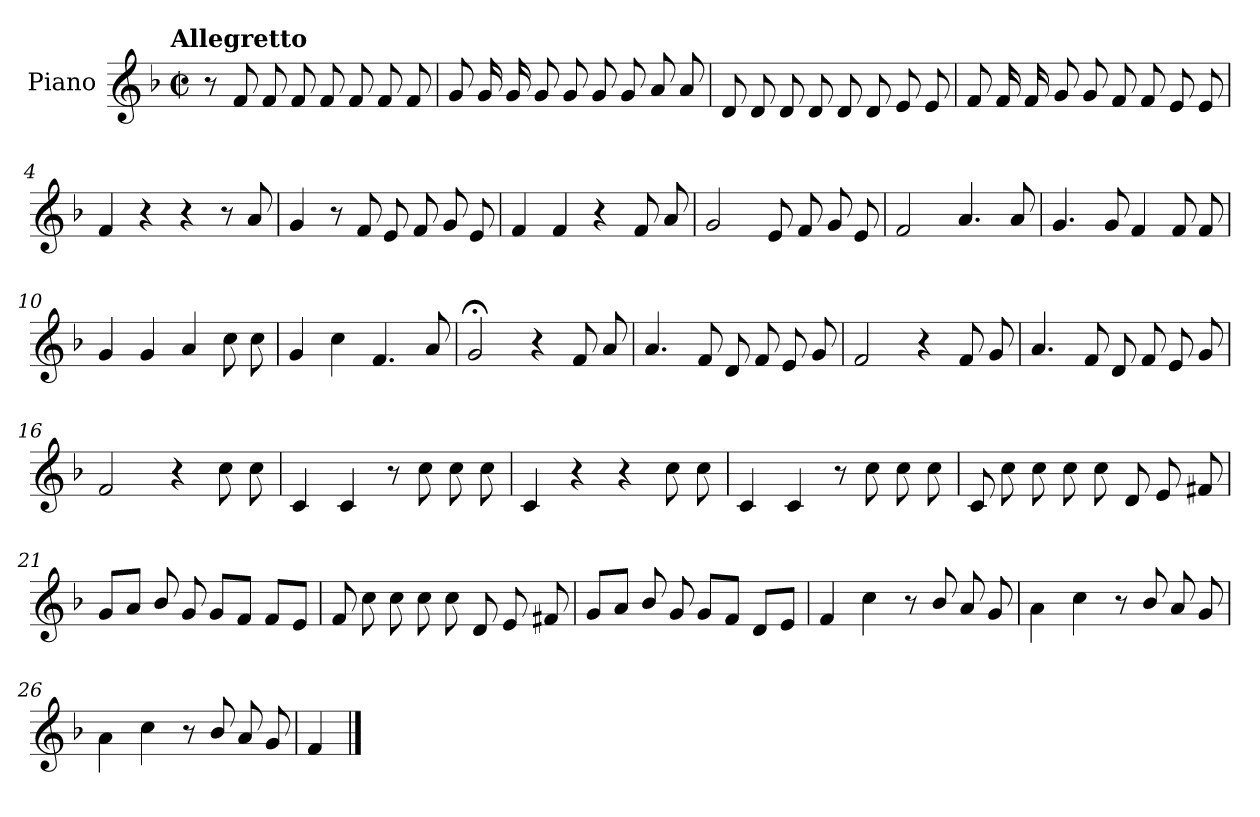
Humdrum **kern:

**kern
*part1
*staff1
*I"Piano
*I'Pno.
*clefG2
*k[b-]
!!LO:TX:omd:t=Allegretto
*M2/2
*met(c|)
*MM116
=
8r
8f/
8f/
8f/
8f/
8f/
8f/
8f/
=1
8g/
16g/
16g/
8g/
8g/
8g/
8g/
8a/
8a/
=2
8d/
8d/
8d/
8d/
8d/
8d/
8e/
8e/
!!LO:LB:g=z
=3
8f/
16f/
16f/
8g/
8g/
8f/
8f/
8e/
8e/
=4
4f/
4r
4r
8r
8a/
=5
4g/
8r
8f/
8e/
8f/
8g/
8e/
=6
4f/
4f/
4r
8f/
8a/
!!LO:LB:g=z
=7
2g/
8e/
8f/
8g/
8e/
=8
2f/
4.a/
8a/
=9
4.g/
8g/
4f/
8f/
8f/
=10
4g/
4g/
4a/
8cc\
8cc\
=11
4g/
4cc\
4.f/
8a/
=12
2g;</
4r
8f/
8a/
!!LO:LB:g=z
=13
4.a/
8f/
8d/
8f/
8e/
8g/
=14
2f/
4r
8f/
8g/
=15
4.a/
8f/
8d/
8f/
8e/
8g/
=16
2f/
4r
8cc\
8cc\
=17
4c/
4c/
8r
8cc\
8cc\
8cc\
=18
4c/
4r
4r
8cc\
8cc\
!!LO:LB:g=z
=19
4c/
4c/
8r
8cc\
8cc\
8cc\
=20
8c/
8cc\
8cc\
8cc\
8cc\
8d/
8e/
8f#X/
=21
8g/L
8a/J
8b-/
8g/
8g/L
8f/J
8f/L
8e/J
=22
8f/
8cc\
8cc\
8cc\
8cc\
8d/
8e/
8f#X/
!!LO:LB:g=z
=23
8g/L
8a/J
8b-/
8g/
8g/L
8f/J
8d/L
8e/J
=24
4f/
4cc\
8r
8b-/
8a/
8g/
=25
4a\
4cc\
8r
8b-/
8a/
8g/
=26
4a\
4cc\
8r
8b-/
8a/
8g/
=27
4f/
==
*-
